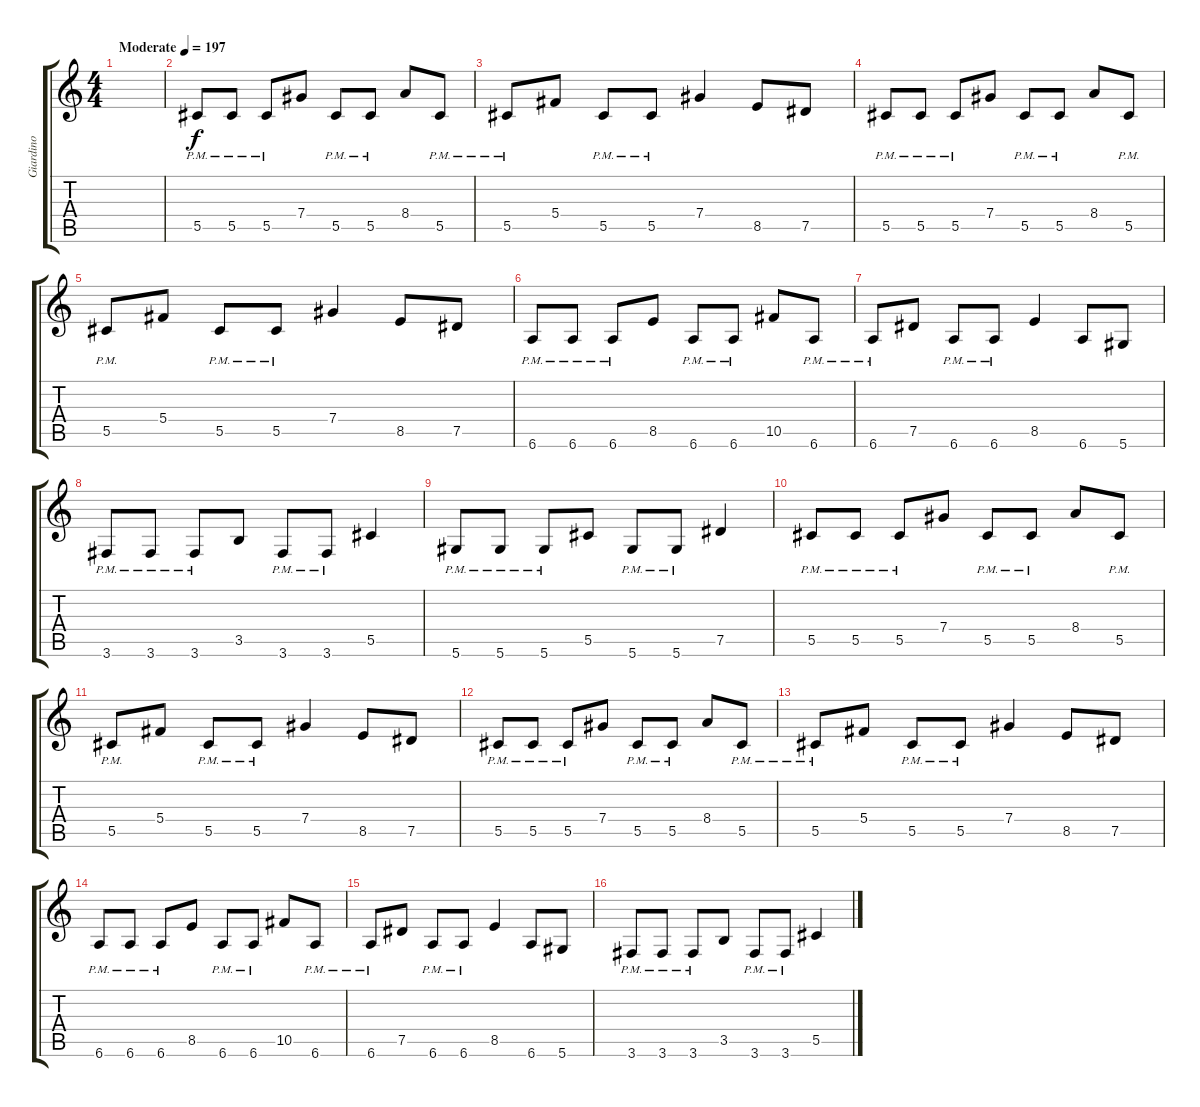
\track ("Giardino" "Giardino") {instrument overdrivenguitar}
\staff {score tabs}
\tuning (Eb4 Bb3 Gb3 Db3 Ab2 Eb2) {hide}
\ts (4 4)
\tempo (197 "Moderate")
\clef g2
\ks c
|
5.5{pm}.8 5.5{pm}.8 5.5{pm}.8 7.4.8 5.5{pm}.8 5.5{pm}.8 8.4.8 5.5{pm}.8 |
5.5{pm}.8 5.4.8 5.5{pm}.8 5.5{pm}.8 7.4.4 8.5.8 7.5.8 |
5.5{pm}.8 5.5{pm}.8 5.5{pm}.8 7.4.8 5.5{pm}.8 5.5{pm}.8 8.4.8 5.5{pm}.8 |
5.5{pm}.8 5.4.8 5.5{pm}.8 5.5{pm}.8 7.4.4 8.5.8 7.5.8 |
6.6{pm}.8 6.6{pm}.8 6.6{pm}.8 8.5.8 6.6{pm}.8 6.6{pm}.8 10.5.8 6.6{pm}.8 |
6.6{pm}.8 7.5.8 6.6{pm}.8 6.6{pm}.8 8.5.4 6.6.8 5.6.8 |
3.6{pm}.8 3.6{pm}.8 3.6{pm}.8 3.5.8 3.6{pm}.8 3.6{pm}.8 5.5.4 |
5.6{pm}.8 5.6{pm}.8 5.6{pm}.8 5.5.8 5.6{pm}.8 5.6{pm}.8 7.5.4 |
5.5{pm}.8 5.5{pm}.8 5.5{pm}.8 7.4.8 5.5{pm}.8 5.5{pm}.8 8.4.8 5.5{pm}.8 |
5.5{pm}.8 5.4.8 5.5{pm}.8 5.5{pm}.8 7.4.4 8.5.8 7.5.8 |
5.5{pm}.8 5.5{pm}.8 5.5{pm}.8 7.4.8 5.5{pm}.8 5.5{pm}.8 8.4.8 5.5{pm}.8 |
5.5{pm}.8 5.4.8 5.5{pm}.8 5.5{pm}.8 7.4.4 8.5.8 7.5.8 |
6.6{pm}.8 6.6{pm}.8 6.6{pm}.8 8.5.8 6.6{pm}.8 6.6{pm}.8 10.5.8 6.6{pm}.8 |
6.6{pm}.8 7.5.8 6.6{pm}.8 6.6{pm}.8 8.5.4 6.6.8 5.6.8 |
3.6{pm}.8 3.6{pm}.8 3.6{pm}.8 3.5.8 3.6{pm}.8 3.6{pm}.8 5.5.4
